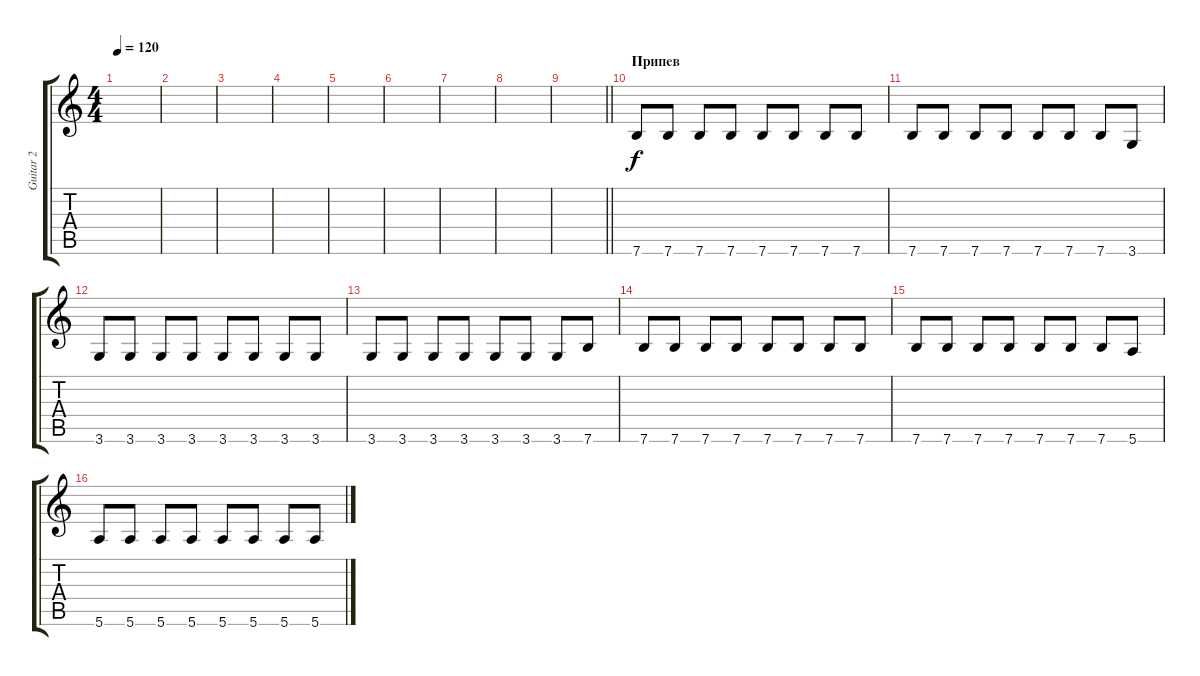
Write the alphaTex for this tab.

\track ("Guitar 2" "Guitar 2") {instrument overdrivenguitar}
\staff {score tabs}
\tuning (E4 B3 G3 D3 A2 E2) {hide}
\ts (4 4)
\tempo 120
\clef g2
\ks c
|
|
|
|
|
|
|
|
\barLineRight lightlight
|
\section ("" "Припев")
7.6.8 7.6.8 7.6.8 7.6.8 7.6.8 7.6.8 7.6.8 7.6.8 |
7.6.8 7.6.8 7.6.8 7.6.8 7.6.8 7.6.8 7.6.8 3.6.8 |
3.6.8 3.6.8 3.6.8 3.6.8 3.6.8 3.6.8 3.6.8 3.6.8 |
3.6.8 3.6.8 3.6.8 3.6.8 3.6.8 3.6.8 3.6.8 7.6.8 |
7.6.8 7.6.8 7.6.8 7.6.8 7.6.8 7.6.8 7.6.8 7.6.8 |
7.6.8 7.6.8 7.6.8 7.6.8 7.6.8 7.6.8 7.6.8 5.6.8 |
5.6.8 5.6.8 5.6.8 5.6.8 5.6.8 5.6.8 5.6.8 5.6.8
